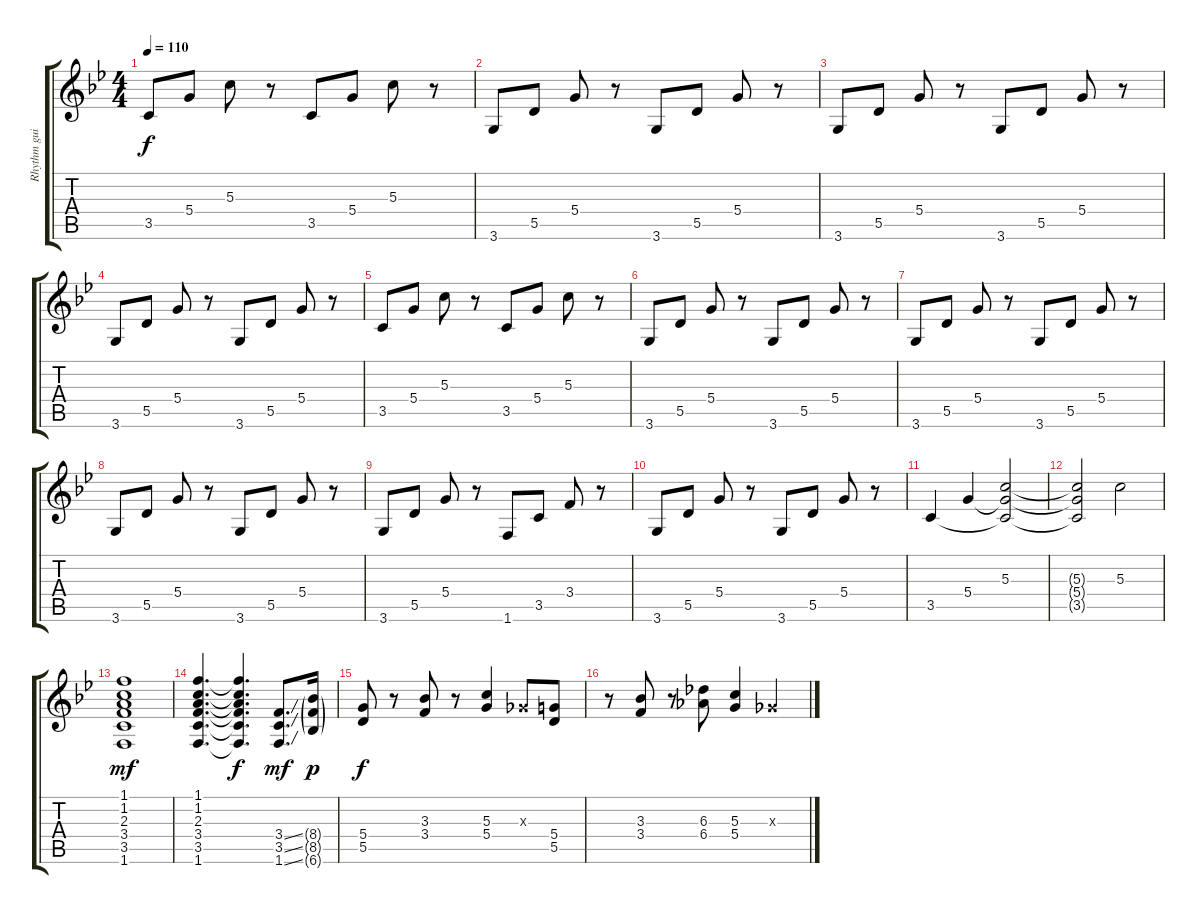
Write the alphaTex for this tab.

\track ("Rhythm guitar" "Rhythm gui") {instrument distortionguitar}
\staff {score tabs}
\tuning (E4 B3 G3 D3 A2 E2) {hide}
\ts (4 4)
\tempo 110
\clef g2
\ks bb
3.5.8{dy f} 5.4.8 5.3.8 r.8 3.5.8 5.4.8 5.3.8 r.8 |
3.6.8 5.5.8 5.4.8 r.8 3.6.8 5.5.8 5.4.8 r.8 |
3.6.8 5.5.8 5.4.8 r.8 3.6.8 5.5.8 5.4.8 r.8 |
3.6.8 5.5.8 5.4.8 r.8 3.6.8 5.5.8 5.4.8 r.8 |
3.5.8 5.4.8 5.3.8 r.8 3.5.8 5.4.8 5.3.8 r.8 |
3.6.8 5.5.8 5.4.8 r.8 3.6.8 5.5.8 5.4.8 r.8 |
3.6.8 5.5.8 5.4.8 r.8 3.6.8 5.5.8 5.4.8 r.8 |
3.6.8 5.5.8 5.4.8 r.8 3.6.8 5.5.8 5.4.8 r.8 |
3.6.8 5.5.8 5.4.8 r.8 1.6.8 3.5.8 3.4.8 r.8 |
3.6.8 5.5.8 5.4.8 r.8 3.6.8 5.5.8 5.4.8 r.8 |
3.5.4 5.4.4 (5.3 5.4{t} 3.5{t}).2 |
(5.3{t} 5.4{t} 3.5{t}).2 5.3.2 |
(1.1 1.2 2.3 3.4 3.5 1.6).1{dy mf} |
(1.1 1.2 2.3 3.4 3.5 1.6).4{d} (1.1{t} 1.2{t} 2.3{t} 3.4{t} 3.5{t} 1.6{t}).4{d dy f} (3.4{ss} 3.5{ss} 1.6{ss}).8{d dy mf} (8.4{g} 8.5{g} 6.6{g}).16{dy p} |
(5.4 5.5).8{dy f volume 10} r.8 (3.3 3.4).8 r.8 (5.3 5.4).4 -1.3{x}.8 (5.4 5.5).8 |
r.8 (3.3 3.4).8 r.8 (6.3 6.4).8 (5.3 5.4).4 -1.3{x}.4
